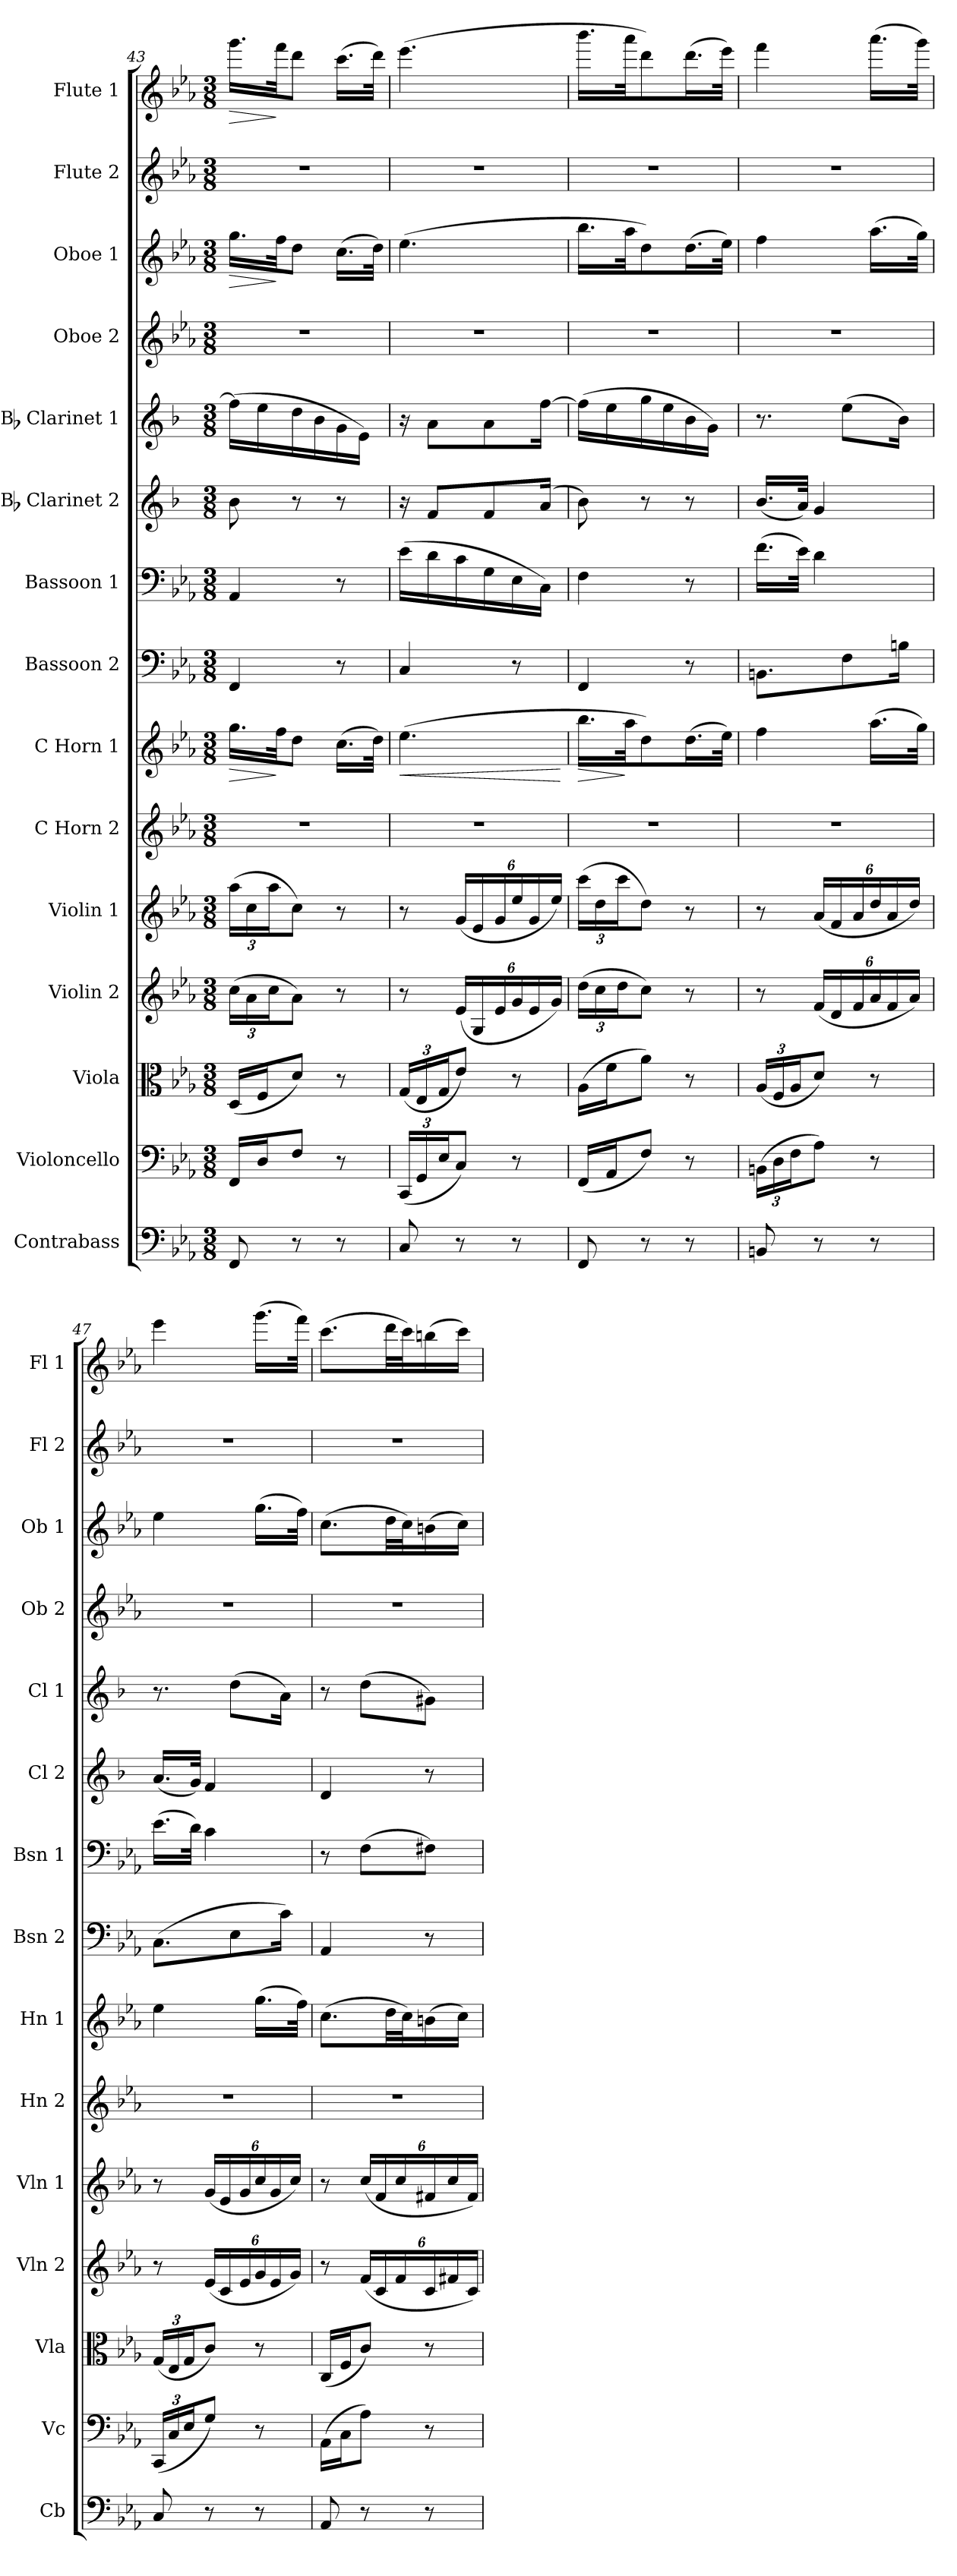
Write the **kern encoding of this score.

**kern	**kern	**kern	**kern	**kern	**kern	**kern	**dynam	**kern	**kern	**kern	**kern	**kern	**kern	**dynam	**kern	**kern	**dynam
*part15	*part14	*part13	*part12	*part11	*part10	*part9	*part9	*part8	*part7	*part6	*part5	*part4	*part3	*part3	*part2	*part1	*part1
*staff15	*staff14	*staff13	*staff12	*staff11	*staff10	*staff9	*staff9	*staff8	*staff7	*staff6	*staff5	*staff4	*staff3	*staff3	*staff2	*staff1	*staff1
*I"Contrabass	*I"Violoncello	*I"Viola	*I"Violin 2	*I"Violin 1	*I"C Horn 2	*I"C Horn 1	*	*I"Bassoon 2	*I"Bassoon 1	*I"Bb Clarinet 2	*I"Bb Clarinet 1	*I"Oboe 2	*I"Oboe 1	*	*I"Flute 2	*I"Flute 1	*
*I'Cb	*I'Vc	*I'Vla	*I'Vln 2	*I'Vln 1	*I'Hn 2	*I'Hn 1	*	*I'Bsn 2	*I'Bsn 1	*I'Cl 2	*I'Cl 1	*I'Ob 2	*I'Ob 1	*	*I'Fl 2	*I'Fl 1	*
*clefF4	*clefF4	*clefC3	*clefG2	*clefG2	*clefG2	*clefG2	*	*clefF4	*clefF4	*clefG2	*clefG2	*clefG2	*clefG2	*	*clefG2	*clefG2	*
*ITrd7c12	*	*	*	*	*ITrd7c12	*ITrd7c12	*	*	*	*ITrd1c2	*ITrd1c2	*	*	*	*	*	*
*k[b-e-a-]	*k[b-e-a-]	*k[b-e-a-]	*k[b-e-a-]	*k[b-e-a-]	*k[b-e-a-]	*k[b-e-a-]	*	*k[b-e-a-]	*k[b-e-a-]	*k[b-e-a-]	*k[b-e-a-]	*k[b-e-a-]	*k[b-e-a-]	*	*k[b-e-a-]	*k[b-e-a-]	*
*M3/8	*M3/8	*M3/8	*M3/8	*M3/8	*M3/8	*M3/8	*	*M3/8	*M3/8	*M3/8	*M3/8	*M3/8	*M3/8	*	*M3/8	*M3/8	*
*	*	*	*Xbrackettup	*Xbrackettup	*	*	*	*	*	*	*	*	*	*	*	*	*
=43	=43	=43	=43	=43	=43	=43	=43	=43	=43	=43	=43	=43	=43	=43	=43	=43	=43
!	!	!	!	!	!	!	!LO:HP:b	!	!	!	!	!	!	!LO:HP:b	!	!	!LO:HP:b
8FFF/	16FF/LL	(16D/LL	(24cc\LL	(24aa-\LL	4.r	16.g\LL	>	4FF/	4AA-/	8a-\	(16ee-\LL]	4.r	16.gg\LL	>	4.r	16.ggg\LL	>
.	.	.	24a-\	24cc\	.	.	.	.	.	.	.	.	.	.	.	.	.
.	16D/J	16F/J	.	.	.	.	.	.	.	.	16dd\	.	.	.	.	.	.
.	.	.	24cc\J	24aa-\J	.	.	.	.	.	.	.	.	.	.	.	.	.
.	.	.	.	.	.	32f\JK	]	.	.	.	.	.	32ff\JK	]	.	32fff\JK	]
8r	8F/J	8d/J)	8a-\J)	8cc\J)	.	8d\J	.	.	.	8r	16cc\	.	8dd\J	.	.	8ddd\J	.
.	.	.	.	.	.	.	.	.	.	.	16a-\	.	.	.	.	.	.
8r	8r	8r	8r	8r	.	(16.c\LL	.	8r	8r	8r	16f\	.	(16.cc\LL	.	.	(16.ccc\LL	.
.	.	.	.	.	.	.	.	.	.	.	16d\JJ)	.	.	.	.	.	.
.	.	.	.	.	.	32d\JJk)	.	.	.	.	.	.	32dd\JJk)	.	.	32ddd\JJk)	.
=44	=44	=44	=44	=44	=44	=44	=44	=44	=44	=44	=44	=44	=44	=44	=44	=44	=44
*	*Xbrackettup	*Xbrackettup	*	*	*	*	*	*	*	*	*	*	*	*	*	*	*
!	!	!	!	!	!	!	!LO:HP:b	!	!	!	!	!	!	!	!	!	!
8CC/	(24CC/LL	(24G/LL	8r	8r	4.r	(4.e-\	<	4C/	(16e-\LL	16r	16r	4.r	(4.ee-\	.	4.r	(4.eee-\	.
.	24GG/	24E-/	.	.	.	.	.	.	.	.	.	.	.	.	.	.	.
.	.	.	.	.	.	.	.	.	16d\	8e-/L	8g\L	.	.	.	.	.	.
.	24E-/J	24G/J	.	.	.	.	.	.	.	.	.	.	.	.	.	.	.
*	*	*	*brackettup	*brackettup	*	*	*	*	*	*	*	*	*	*	*	*	*
8r	8C/J)	8e-/J)	(24e-/LL	(24g/LL	.	.	.	.	16c\	.	.	.	.	.	.	.	.
.	.	.	24G/	24e-/	.	.	.	.	.	.	.	.	.	.	.	.	.
.	.	.	.	.	.	.	.	.	16G\	8e-/	8g\	.	.	.	.	.	.
.	.	.	24e-/	24g/	.	.	.	.	.	.	.	.	.	.	.	.	.
8r	8r	8r	24g/	24ee-/	.	.	.	8r	16E-\	.	.	.	.	.	.	.	.
.	.	.	24e-/	24g/	.	.	.	.	.	.	.	.	.	.	.	.	.
.	.	.	.	.	.	.	.	.	16C\JJ)	(16g/Jk	[16ee-\Jk	.	.	.	.	.	.
.	.	.	24g/JJ)	24ee-/JJ)	.	.	.	.	.	.	.	.	.	.	.	.	.
.	.	.	.	.	.	.	[	.	.	.	.	.	.	.	.	.	.
=45	=45	=45	=45	=45	=45	=45	=45	=45	=45	=45	=45	=45	=45	=45	=45	=45	=45
*	*	*	*Xbrackettup	*Xbrackettup	*	*	*	*	*	*	*	*	*	*	*	*	*
!	!	!	!	!	!	!	!LO:HP:b	!	!	!	!	!	!	!	!	!	!
8FFF/	(16FF/LL	(16A-\LL	(24dd\LL	(24ccc\LL	4.r	16.b-\LL	>	4FF/	4F\	8a-\)	(16ee-\LL]	4.r	16.bb-\LL	.	4.r	16.bbb-\LL	.
.	.	.	24cc\	24dd\	.	.	.	.	.	.	.	.	.	.	.	.	.
.	16AA-/J	16f\J	.	.	.	.	.	.	.	.	16dd\	.	.	.	.	.	.
.	.	.	24dd\J	24ccc\J	.	.	.	.	.	.	.	.	.	.	.	.	.
.	.	.	.	.	.	32a-\JK	]	.	.	.	.	.	32aa-\JK	.	.	32aaa-\JK	.
8r	8F/J)	8a-\J)	8cc\J)	8dd\J)	.	8d\)	.	.	.	8r	16ff\	.	8dd\)	.	.	8ddd\)	.
.	.	.	.	.	.	.	.	.	.	.	16dd\	.	.	.	.	.	.
8r	8r	8r	8r	8r	.	(16.d\L	.	8r	8r	8r	16a-\	.	(16.dd\L	.	.	(16.ddd\L	.
.	.	.	.	.	.	.	.	.	.	.	16f\JJ)	.	.	.	.	.	.
.	.	.	.	.	.	32e-\JJk)	.	.	.	.	.	.	32ee-\JJk)	.	.	32eee-\JJk)	.
=46	=46	=46	=46	=46	=46	=46	=46	=46	=46	=46	=46	=46	=46	=46	=46	=46	=46
8BBBn/	(24BBn\LL	(24A-/LL	8r	8r	4.r	4f\	.	8.BBn\L	(16.f\LL	(16.a-/LL	8.r	4.r	4ff\	.	4.r	4fff\	.
.	24D\	24F/	.	.	.	.	.	.	.	.	.	.	.	.	.	.	.
.	24F\J	24A-/J	.	.	.	.	.	.	.	.	.	.	.	.	.	.	.
.	.	.	.	.	.	.	.	.	32e-\JJk)	32g/JJk)	.	.	.	.	.	.	.
*	*	*	*brackettup	*brackettup	*	*	*	*	*	*	*	*	*	*	*	*	*
8r	8A-\J)	8d/J)	(24f/LL	(24a-/LL	.	.	.	.	4d\	4f/	.	.	.	.	.	.	.
.	.	.	24d/	24f/	.	.	.	.	.	.	.	.	.	.	.	.	.
.	.	.	.	.	.	.	.	8F\	.	.	(8dd\L	.	.	.	.	.	.
.	.	.	24f/	24a-/	.	.	.	.	.	.	.	.	.	.	.	.	.
8r	8r	8r	24a-/	24dd/	.	(16.a-\LL	.	.	.	.	.	.	(16.aa-\LL	.	.	(16.aaa-\LL	.
.	.	.	24f/	24a-/	.	.	.	.	.	.	.	.	.	.	.	.	.
.	.	.	.	.	.	.	.	16Bn\Jk	.	.	16a-\Jk)	.	.	.	.	.	.
.	.	.	24a-/JJ)	24dd/JJ)	.	.	.	.	.	.	.	.	.	.	.	.	.
.	.	.	.	.	.	32g\JJk)	.	.	.	.	.	.	32gg\JJk)	.	.	32ggg\JJk)	.
=47	=47	=47	=47	=47	=47	=47	=47	=47	=47	=47	=47	=47	=47	=47	=47	=47	=47
8CC/	(24CC/LL	(24G/LL	8r	8r	4.r	4e-\	.	(8.C\L	(16.e-\LL	(16.g/LL	8.r	4.r	4ee-\	.	4.r	4eee-\	.
.	24C/	24E-/	.	.	.	.	.	.	.	.	.	.	.	.	.	.	.
.	24E-/J	24G/J	.	.	.	.	.	.	.	.	.	.	.	.	.	.	.
.	.	.	.	.	.	.	.	.	32d\JJk)	32f/JJk)	.	.	.	.	.	.	.
8r	8G/J)	8c/J)	(24e-/LL	(24g/LL	.	.	.	.	4c\	4e-/	.	.	.	.	.	.	.
.	.	.	24c/	24e-/	.	.	.	.	.	.	.	.	.	.	.	.	.
.	.	.	.	.	.	.	.	8E-\	.	.	(8cc\L	.	.	.	.	.	.
.	.	.	24e-/	24g/	.	.	.	.	.	.	.	.	.	.	.	.	.
8r	8r	8r	24g/	24cc/	.	(16.g\LL	.	.	.	.	.	.	(16.gg\LL	.	.	(16.ggg\LL	.
.	.	.	24e-/	24g/	.	.	.	.	.	.	.	.	.	.	.	.	.
.	.	.	.	.	.	.	.	16c\Jk)	.	.	16g\Jk)	.	.	.	.	.	.
.	.	.	24g/JJ)	24cc/JJ)	.	.	.	.	.	.	.	.	.	.	.	.	.
.	.	.	.	.	.	32f\JJk)	.	.	.	.	.	.	32ff\JJk)	.	.	32fff\JJk)	.
=48	=48	=48	=48	=48	=48	=48	=48	=48	=48	=48	=48	=48	=48	=48	=48	=48	=48
8AAA-/	(16AA-\LL	(16C/LL	8r	8r	4.r	(8.c\L	.	4AA-/	8r	4c/	8r	4.r	(8.cc\L	.	4.r	(8.ccc\L	.
.	16C\J	16F/J	.	.	.	.	.	.	.	.	.	.	.	.	.	.	.
8r	8A-\J)	8c/J)	(24f/LL	(24cc/LL	.	.	.	.	(8F\L	.	(8cc\L	.	.	.	.	.	.
.	.	.	24c/	24f/	.	.	.	.	.	.	.	.	.	.	.	.	.
.	.	.	.	.	.	32d\LL	.	.	.	.	.	.	32dd\LL	.	.	32ddd\LL	.
.	.	.	24f/	24cc/	.	.	.	.	.	.	.	.	.	.	.	.	.
.	.	.	.	.	.	32c\J)	.	.	.	.	.	.	32cc\J)	.	.	32ccc\J)	.
8r	8r	8r	24c/	24f#X/	.	(16Bn\	.	8r	8F#X\J)	8r	8f#X\J)	.	(16bn\	.	.	(16bbn\	.
.	.	.	24f#X/	24cc/	.	.	.	.	.	.	.	.	.	.	.	.	.
.	.	.	.	.	.	16c\JJ)	.	.	.	.	.	.	16cc\JJ)	.	.	16ccc\JJ)	.
.	.	.	24c/JJ)	24f#/JJ)	.	.	.	.	.	.	.	.	.	.	.	.	.
=	=	=	=	=	=	=	=	=	=	=	=	=	=	=	=	=	=
*-	*-	*-	*-	*-	*-	*-	*-	*-	*-	*-	*-	*-	*-	*-	*-	*-	*-
